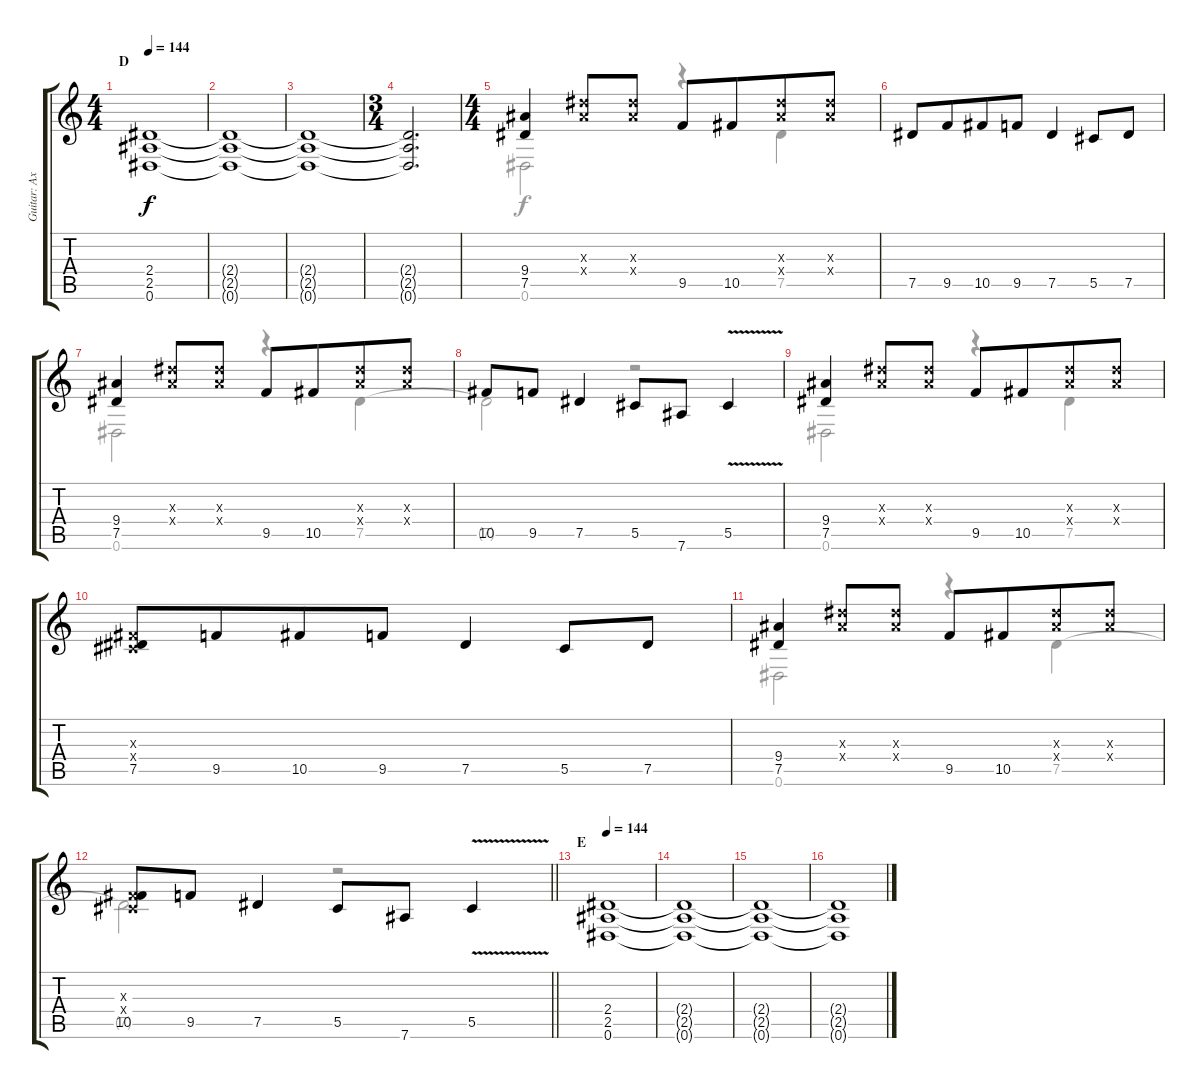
\track ("Guitar: Axel" "Guitar: Ax") {instrument electricguitarjazz}
\staff {score tabs}
\tuning (Eb4 Bb3 Gb3 Db3 Ab2 Eb2) {hide}
\voice
\ts (4 4)
\section ("" "D")
\tempo 144
\clef g2
\ks c
(2.4{t} 2.5{t} 0.6{t}).1{dy f} |
(2.4{t} 2.5{t} 0.6{t}).1{volume 1} |
(2.4{t} 2.5{t} 0.6{t}).1 |
\ts (3 4)
(2.4{t} 2.5{t} 0.6{t}).2{d} |
\ts (4 4)
(9.4 7.5).4{volume 13} (9.3{x} 9.4{x}).8 (9.3{x} 9.4{x}).8 9.5.8 10.5.8{beam merge} (9.3{x} 9.4{x}).8 (9.3{x} 9.4{x}).8 |
7.5.8 9.5.8{beam merge} 10.5.8 9.5.8 7.5.4 5.5.8{beam merge} 7.5.8 |
(9.4 7.5).4 (9.3{x} 9.4{x}).8 (9.3{x} 9.4{x}).8 9.5.8 10.5.8{beam merge} (9.3{x} 9.4{x}).8 (9.3{x} 9.4{x}).8 |
10.5.8 9.5.8{beam merge} 7.5.4 5.5.8 7.6.8 5.5{v}.4 |
(9.4 7.5).4 (9.3{x} 9.4{x}).8 (9.3{x} 9.4{x}).8 9.5.8 10.5.8{beam merge} (9.3{x} 9.4{x}).8 (9.3{x} 9.4{x}).8 |
(0.3{x} 0.4{x} 7.5).8 9.5.8{beam merge} 10.5.8 9.5.8 7.5.4 5.5.8{beam merge} 7.5.8 |
(9.4 7.5).4 (9.3{x} 9.4{x}).8 (9.3{x} 9.4{x}).8 9.5.8 10.5.8{beam merge} (9.3{x} 9.4{x}).8 (9.3{x} 9.4{x}).8 |
\barLineRight lightlight
(0.3{x} 0.4{x} 10.5).8 9.5.8{beam merge} 7.5.4 5.5.8 7.6.8 5.5{v}.4 |
\section ("" "E")
\tempo 144
(2.4 2.5 0.6).1 |
(2.4{t} 2.5{t} 0.6{t}).1{volume 1} |
(2.4{t} 2.5{t} 0.6{t}).1 |
(2.4{t} 2.5{t} 0.6{t}).1
\voice
\clef g2
\ottava regular
\simile none
\ks c
|
|
|
|
0.6.2{dy f} r.4 7.5.4 |
|
0.6.2 r.4 7.5.4 |
7.5{t}.2 r.2 |
0.6.2 r.4 7.5.4 |
|
0.6.2 r.4 7.5.4 |
\barLineRight lightlight
7.5{t}.2 r.2 |
|
|
|
